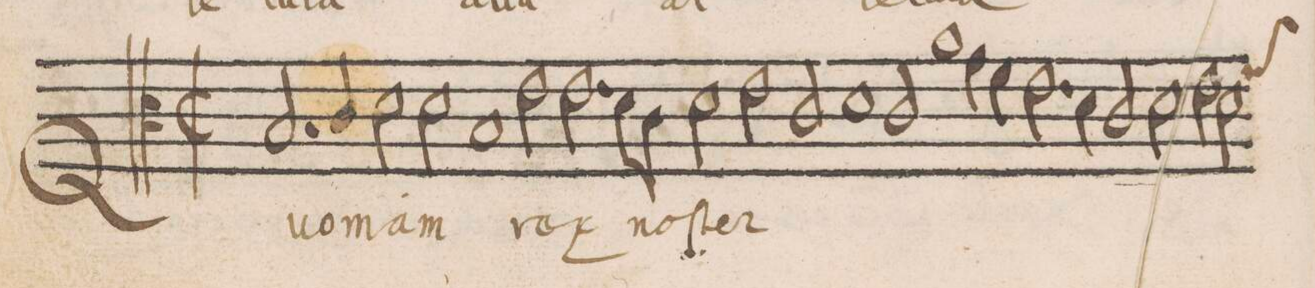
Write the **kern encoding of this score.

**kern	**text
*I"ALTVS	*
*clefC3	*
*k[]	*
*met(C|)	*
*M2/1	*
2.B/	Quo-
4c/	-ni-
2d\	-am
2d\	.
=2-	=2-
1B	.
2e\	rex
2.e\	.
=3-	=3-
8d\L	no-
8c\J	.
2d\	-ſter
2e\	.
2c/	.
=4-	=4-
1d	.
2c/	.
1a\	.
=5-	=5-
4g\	.
4f\	.
2.e\	.
4d\	.
=6-	=6-
2c/	.
2d\	.
2e\	.
*custos:f	*
2d\	.
=7-	=7-
*-	*-
